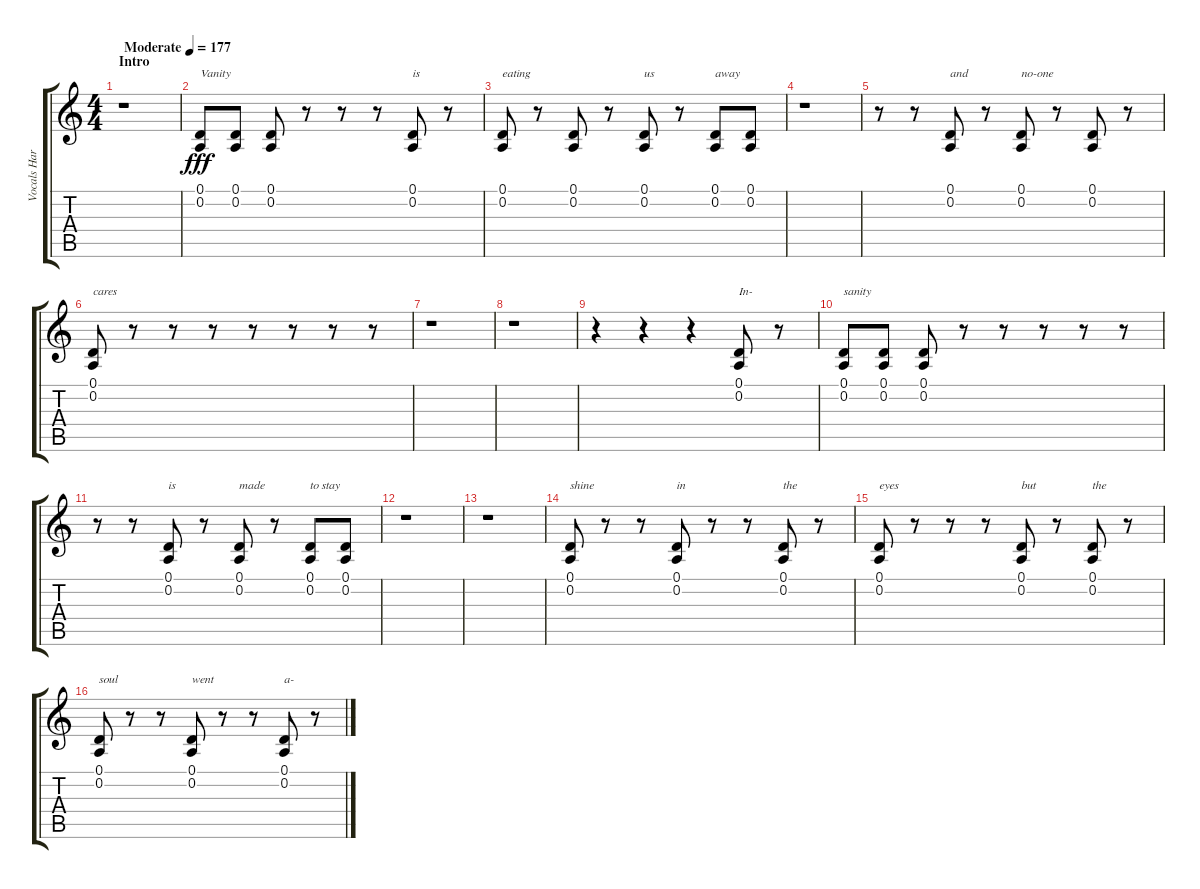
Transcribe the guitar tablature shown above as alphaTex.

\track ("Vocals Harsh" "Vocals Har") {instrument timpani}
\staff {score tabs}
\tuning (D4 A3 F3 C3 G2 D2) {hide}
\ts (4 4)
\section ("" "Intro")
\tempo (177 "Moderate")
\clef g2
\ks c
r.1{dy fff instrument timpani} |
(0.1 0.2).8{txt "Vanity"} (0.1 0.2).8 (0.1 0.2).8 r.8 r.8 r.8 (0.1 0.2).8{txt "is"} r.8 |
(0.1 0.2).8{txt "eating"} r.8 (0.1 0.2).8 r.8 (0.1 0.2).8{txt "us"} r.8 (0.1 0.2).8{txt "away"} (0.1 0.2).8 |
r.1 |
r.8 r.8 (0.1 0.2).8{txt "and "} r.8 (0.1 0.2).8{txt "no-one"} r.8 (0.1 0.2).8 r.8 |
(0.1 0.2).8{txt "cares"} r.8 r.8 r.8 r.8 r.8 r.8 r.8 |
r.1 |
r.1 |
r.4 r.4 r.4 (0.1 0.2).8{txt "In-"} r.8 |
(0.1 0.2).8{txt "sanity"} (0.1 0.2).8 (0.1 0.2).8 r.8 r.8 r.8 r.8 r.8 |
r.8 r.8 (0.1 0.2).8{txt "is"} r.8 (0.1 0.2).8{txt "made"} r.8 (0.1 0.2).8{txt "to stay"} (0.1 0.2).8 |
r.1 |
r.1 |
(0.1 0.2).8{txt "shine"} r.8 r.8 (0.1 0.2).8{txt "in"} r.8 r.8 (0.1 0.2).8{txt "the"} r.8 |
(0.1 0.2).8{txt "eyes"} r.8 r.8 r.8 (0.1 0.2).8{txt "but"} r.8 (0.1 0.2).8{txt "the"} r.8 |
(0.1 0.2).8{txt "soul"} r.8 r.8 (0.1 0.2).8{txt "went"} r.8 r.8 (0.1 0.2).8{txt "a-"} r.8
